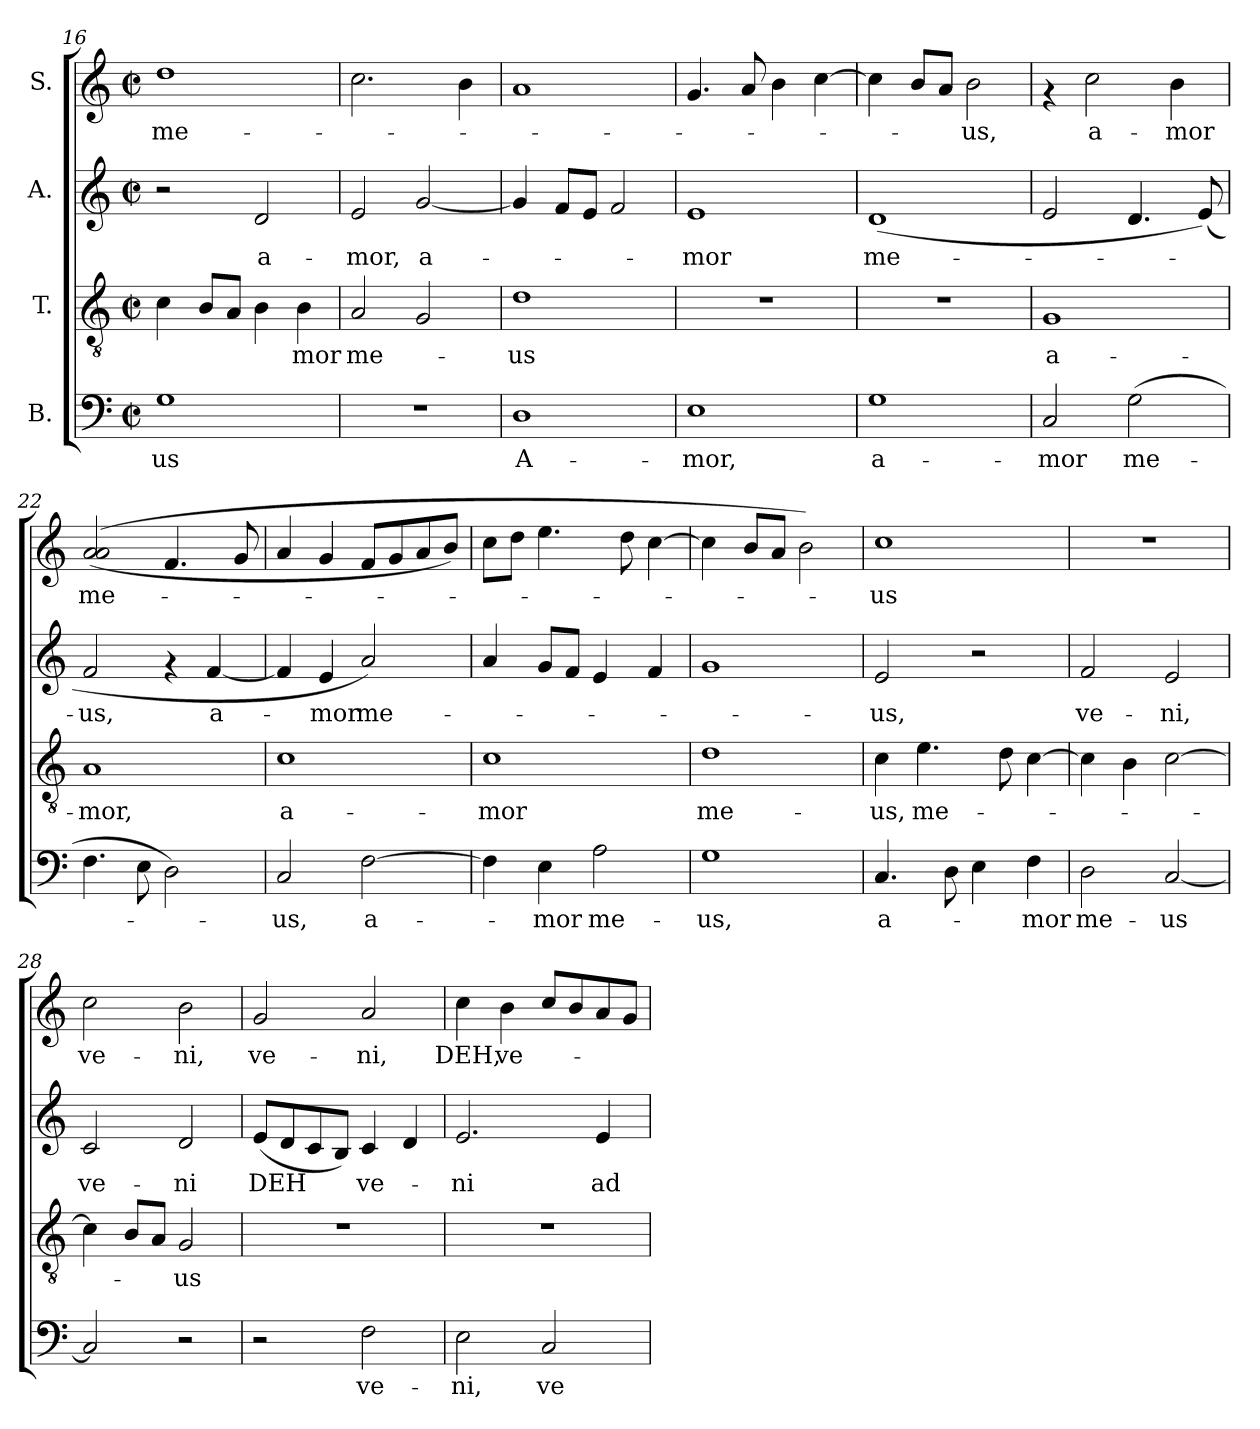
**kern	**text	**kern	**text	**kern	**text	**kern	**text
*part4	*part4	*part3	*part3	*part2	*part2	*part1	*part1
*staff4	*staff4	*staff3	*staff3	*staff2	*staff2	*staff1	*staff1
*I"B.	*	*I"T.	*	*I"A.	*	*I"S.	*
*clefF4	*	*clefGv2	*	*clefG2	*	*clefG2	*
*k[]	*	*k[]	*	*k[]	*	*k[]	*
*C:	*	*C:	*	*C:	*	*C:	*
*M2/2	*	*M2/2	*	*M2/2	*	*M2/2	*
*met(c|)	*	*met(c|)	*	*met(c|)	*	*met(c|)	*
=16	=16	=16	=16	=16	=16	=16	=16
!	!LO:LY:b	!	!	!	!	!	!LO:LY:b
1G	-us	4c\	.	2r	.	1dd	me-
.	.	8B/L	.	.	.	.	.
.	.	8A/J	.	.	.	.	.
!	!	!	!	!	!LO:LY:b	!	!
.	.	4B\	.	2d/	a-	.	.
!	!	!	!LO:LY:b	!	!	!	!
.	.	4B\	-mor	.	.	.	.
=17	=17	=17	=17	=17	=17	=17	=17
!	!	!	!LO:LY:b	!	!LO:LY:b	!	!
1r	.	2A/	me-	2e/	-mor,	2.cc\	.
!	!	!	!	!	!LO:LY:b	!	!
.	.	2G/	.	[>2g/	a-	.	.
.	.	.	.	.	.	4b\	.
!!LO:PB:g=z
=18	=18	=18	=18	=18	=18	=18	=18
!	!LO:LY:b	!	!LO:LY:b	!	!	!	!
1D	A-	1d	-us	4g/]	.	1a	.
.	.	.	.	8f/L	.	.	.
.	.	.	.	8e/J	.	.	.
.	.	.	.	2f/	.	.	.
=19	=19	=19	=19	=19	=19	=19	=19
!	!LO:LY:b	!	!	!	!LO:LY:b	!	!
1E	-mor,	1r	.	1e	-mor	4.g/	.
.	.	.	.	.	.	8a/	.
.	.	.	.	.	.	4b\	.
.	.	.	.	.	.	[>4cc\	.
=20	=20	=20	=20	=20	=20	=20	=20
!	!LO:LY:b	!	!	!	!LO:LY:b	!	!
1G	a-	1r	.	(>1d	me-	4cc\]	.
.	.	.	.	.	.	8b/L	.
.	.	.	.	.	.	8a/J	.
!	!	!	!	!	!	!	!LO:LY:b
.	.	.	.	.	.	2b\	-us,
=21	=21	=21	=21	=21	=21	=21	=21
!	!LO:LY:b	!	!LO:LY:b	!	!	!	!
2C/	-mor	1G	a-	2e/	.	4rf	.
!	!	!	!	!	!	!	!LO:LY:b
.	.	.	.	.	.	2cc\	a-
!	!LO:LY:b	!	!	!	!	!	!
(>2G\	me-	.	.	4.d/	.	.	.
!	!	!	!	!	!	!	!LO:LY:b
.	.	.	.	.	.	4b\	-mor
.	.	.	.	(<8e/)	.	.	.
=22	=22	=22	=22	=22	=22	=22	=22
!	!	!	!LO:LY:b	!	!LO:LY:b	!	!LO:LY:b
4.F\	.	1A	-mor,	2f/	-us,	(>(>2a/ 2a/	me-
8E\	.	.	.	.	.	.	.
2D\)	.	.	.	4rf	.	4.f/	.
!	!	!	!	!	!LO:LY:b	!	!
.	.	.	.	[>4f/	a-	.	.
.	.	.	.	.	.	8g/	.
=23	=23	=23	=23	=23	=23	=23	=23
!	!LO:LY:b	!	!LO:LY:b	!	!	!	!
2C/	-us,	1c	a-	4f/]	.	4a/	.
!	!	!	!	!	!LO:LY:b	!	!
.	.	.	.	4e/	-mor	4g/	.
!	!LO:LY:b	!	!	!	!LO:LY:b	!	!
[<2F\	a-	.	.	2a/)	me-	8f/L	.
.	.	.	.	.	.	8g/	.
.	.	.	.	.	.	8a/	.
.	.	.	.	.	.	8b/J)	.
!!LO:LB:g=z
=24	=24	=24	=24	=24	=24	=24	=24
!	!	!	!LO:LY:b	!	!	!	!
4F\]	.	1c	-mor	4a/	.	8cc\L	.
.	.	.	.	.	.	8dd\J	.
!	!LO:LY:b	!	!	!	!	!	!
4E\	-mor	.	.	8g/L	.	4.ee\	.
.	.	.	.	8f/J	.	.	.
!	!LO:LY:b	!	!	!	!	!	!
2A\	me-	.	.	4e/	.	.	.
.	.	.	.	.	.	8dd\	.
.	.	.	.	4f/	.	[>4cc\	.
=25	=25	=25	=25	=25	=25	=25	=25
!	!LO:LY:b	!	!LO:LY:b	!	!	!	!
1G	-us,	1d	me-	1g	.	4cc\]	.
.	.	.	.	.	.	8b/L	.
.	.	.	.	.	.	8a/J	.
.	.	.	.	.	.	2b\)	.
=26	=26	=26	=26	=26	=26	=26	=26
!	!LO:LY:b	!	!LO:LY:b	!	!LO:LY:b	!	!LO:LY:b
4.C/	a-	4c\	-us,	2e/	-us,	1cc	-us
!	!	!	!LO:LY:b	!	!	!	!
.	.	4.e\	me-	.	.	.	.
8D\	.	.	.	.	.	.	.
4E\	.	.	.	2r	.	.	.
.	.	8d\	.	.	.	.	.
!	!LO:LY:b	!	!	!	!	!	!
4F\	-mor	[>4c\	.	.	.	.	.
=27	=27	=27	=27	=27	=27	=27	=27
!	!LO:LY:b	!	!	!	!LO:LY:b	!	!
2D\	me-	4c\]	.	2f/	ve-	1r	.
.	.	4B\	.	.	.	.	.
!	!LO:LY:b	!	!	!	!LO:LY:b	!	!
[>2C/	-us	[>2c\	.	2e/	-ni,	.	.
=28	=28	=28	=28	=28	=28	=28	=28
!	!	!	!	!	!LO:LY:b	!	!LO:LY:b
2C/]	.	4c\]	.	2c/	ve-	2cc\	ve-
.	.	8B/L	.	.	.	.	.
.	.	8A/J	.	.	.	.	.
!	!	!	!LO:LY:b	!	!LO:LY:b	!	!LO:LY:b
2r	.	2G/	-us	2d/	-ni	2b\	-ni,
!!LO:PB:g=z
=29	=29	=29	=29	=29	=29	=29	=29
!	!	!	!	!	!LO:LY:b	!	!LO:LY:b
2r	.	1r	.	(>8e/L	DEH	2g/	ve-
.	.	.	.	8d/	.	.	.
.	.	.	.	8c/	.	.	.
.	.	.	.	8B/J)	.	.	.
!	!LO:LY:b	!	!	!	!LO:LY:b	!	!LO:LY:b
2F\	ve-	.	.	4c/	ve-	2a/	-ni,
.	.	.	.	4d/	.	.	.
=30	=30	=30	=30	=30	=30	=30	=30
!	!LO:LY:b	!	!	!	!LO:LY:b	!	!LO:LY:b
2E\	-ni,	1r	.	2.e/	-ni	4cc\	DEH,
!	!	!	!	!	!	!	!LO:LY:b
.	.	.	.	.	.	4b\	ve-
!	!LO:LY:b	!	!	!	!	!	!
2C/	ve-	.	.	.	.	8cc/L	.
.	.	.	.	.	.	8b/	.
!	!	!	!	!	!LO:LY:b	!	!
.	.	.	.	4e/	ad	8a/	.
.	.	.	.	.	.	8g/J	.
=	=	=	=	=	=	=	=
*-	*-	*-	*-	*-	*-	*-	*-
